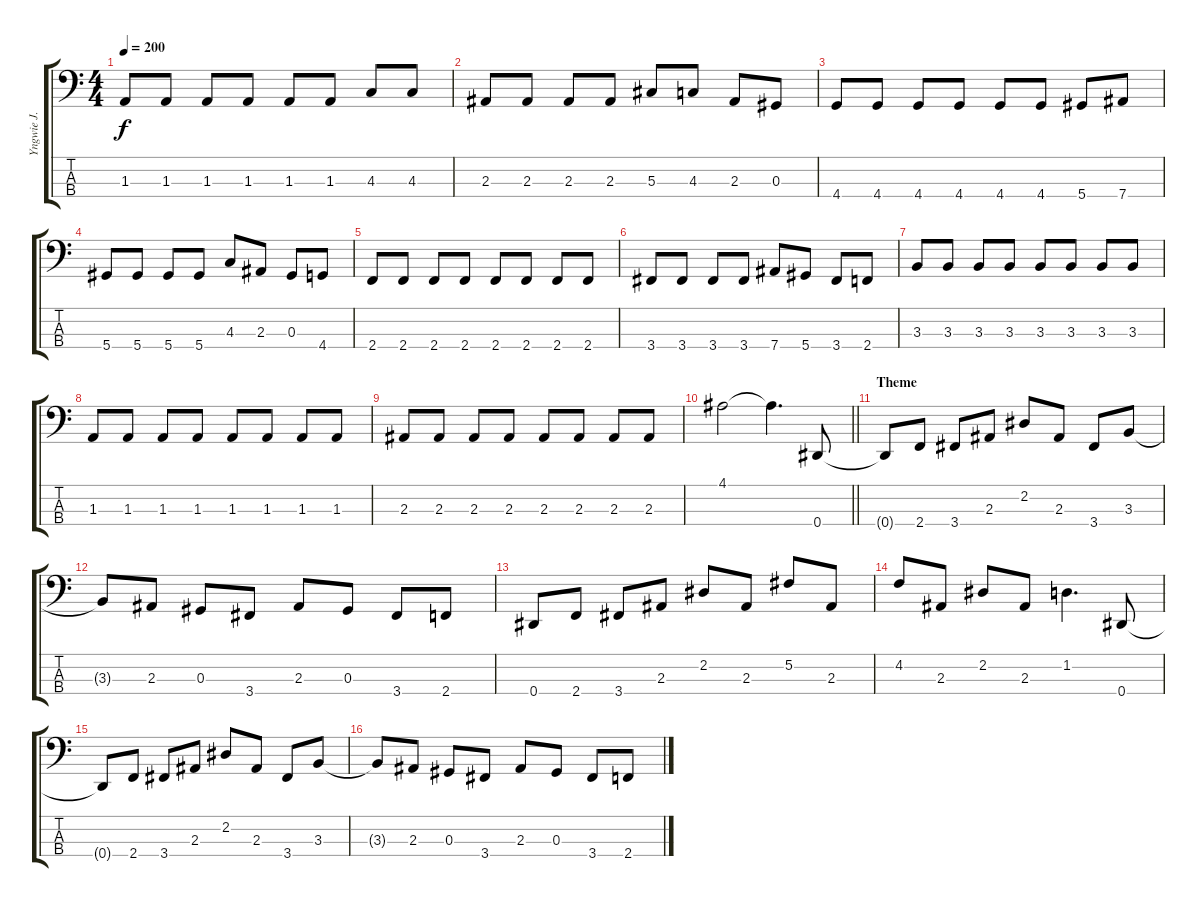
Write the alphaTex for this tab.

\track ("Yngwie J. Malmsteen" "Yngwie J. ") {instrument electricbassfinger}
\staff {score tabs}
\tuning (Gb2 Db2 Ab1 Eb1) {hide}
\ts (4 4)
\tempo 200
\clef f4
\ks c
1.3.8{dy f} 1.3.8 1.3.8 1.3.8 1.3.8 1.3.8 4.3.8 4.3.8 |
2.3.8 2.3.8 2.3.8 2.3.8 5.3.8 4.3.8 2.3.8 0.3.8 |
4.4.8 4.4.8 4.4.8 4.4.8 4.4.8 4.4.8 5.4.8 7.4.8 |
5.4.8 5.4.8 5.4.8 5.4.8 4.3.8 2.3.8 0.3.8 4.4.8 |
2.4.8 2.4.8 2.4.8 2.4.8 2.4.8 2.4.8 2.4.8 2.4.8 |
3.4.8 3.4.8 3.4.8 3.4.8 7.4.8 5.4.8 3.4.8 2.4.8 |
3.3.8 3.3.8 3.3.8 3.3.8 3.3.8 3.3.8 3.3.8 3.3.8 |
1.3.8 1.3.8 1.3.8 1.3.8 1.3.8 1.3.8 1.3.8 1.3.8 |
2.3.8 2.3.8 2.3.8 2.3.8 2.3.8 2.3.8 2.3.8 2.3.8 |
\barLineRight lightlight
4.1.2 4.1{t}.4{d} 0.4.8 |
\section ("" "Theme")
0.4{t}.8 2.4.8 3.4.8 2.3.8 2.2.8 2.3.8 3.4.8 3.3.8 |
3.3{t}.8 2.3.8 0.3.8 3.4.8 2.3.8 0.3.8 3.4.8 2.4.8 |
0.4.8 2.4.8 3.4.8 2.3.8 2.2.8 2.3.8 5.2.8 2.3.8 |
4.2.8 2.3.8 2.2.8 2.3.8 1.2.4{d} 0.4.8 |
0.4{t}.8 2.4.8 3.4.8 2.3.8 2.2.8 2.3.8 3.4.8 3.3.8 |
3.3{t}.8 2.3.8 0.3.8 3.4.8 2.3.8 0.3.8 3.4.8 2.4.8
